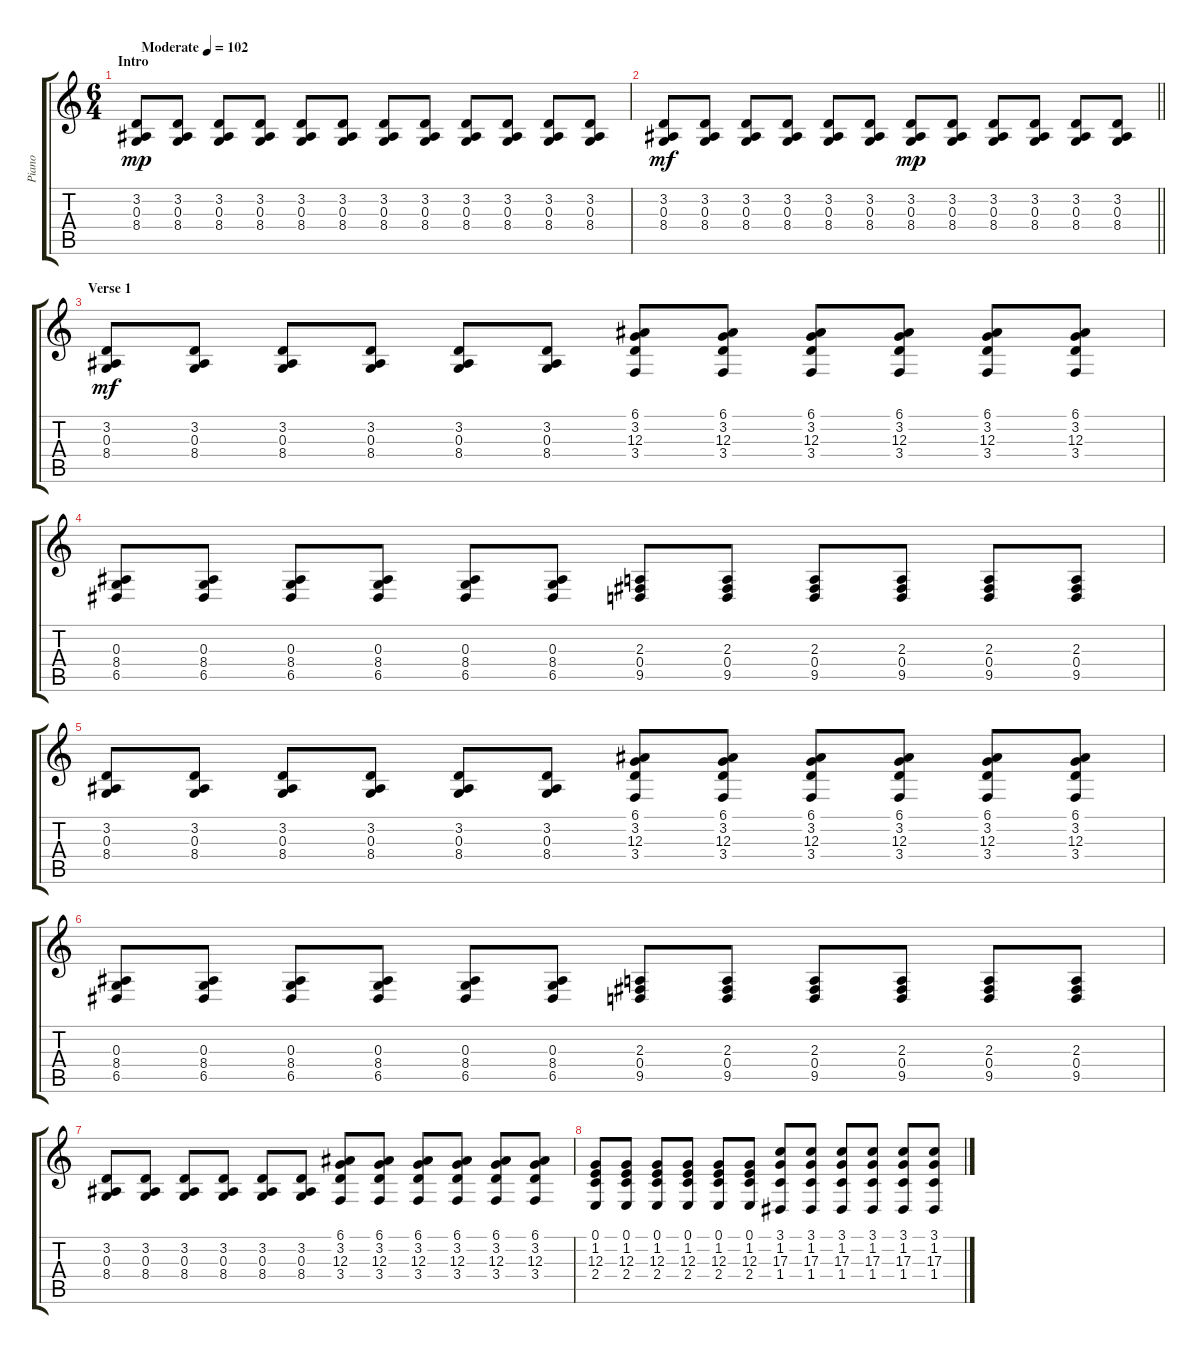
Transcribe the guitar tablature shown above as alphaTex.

\track ("Piano" "Piano") {instrument acousticgrandpiano}
\staff {score tabs}
\tuning (E4 B3 G3 D3 A2 E2) {hide}
\ts (6 4)
\section ("" "Intro")
\tempo (102 "Moderate")
\clef g2
\ks c
(3.2 0.3 8.4).8{dy mp instrument acousticgrandpiano} (3.2 0.3 8.4).8 (3.2 0.3 8.4).8 (3.2 0.3 8.4).8 (3.2 0.3 8.4).8 (3.2 0.3 8.4).8 (3.2 0.3 8.4).8 (3.2 0.3 8.4).8 (3.2 0.3 8.4).8 (3.2 0.3 8.4).8 (3.2 0.3 8.4).8 (3.2 0.3 8.4).8 |
\barLineRight lightlight
(3.2 0.3 8.4).8{dy mf} (3.2 0.3 8.4).8 (3.2 0.3 8.4).8 (3.2 0.3 8.4).8 (3.2 0.3 8.4).8 (3.2 0.3 8.4).8 (3.2 0.3 8.4).8{dy mp} (3.2 0.3 8.4).8 (3.2 0.3 8.4).8 (3.2 0.3 8.4).8 (3.2 0.3 8.4).8 (3.2 0.3 8.4).8 |
\section ("" "Verse 1")
(3.2 0.3 8.4).8{dy mf} (3.2 0.3 8.4).8 (3.2 0.3 8.4).8 (3.2 0.3 8.4).8 (3.2 0.3 8.4).8 (3.2 0.3 8.4).8 (6.1 3.2 12.3 3.4).8 (6.1 3.2 12.3 3.4).8 (6.1 3.2 12.3 3.4).8 (6.1 3.2 12.3 3.4).8 (6.1 3.2 12.3 3.4).8 (6.1 3.2 12.3 3.4).8 |
(0.3 8.4 6.5).8 (0.3 8.4 6.5).8 (0.3 8.4 6.5).8 (0.3 8.4 6.5).8 (0.3 8.4 6.5).8 (0.3 8.4 6.5).8 (2.3 0.4 9.5).8 (2.3 0.4 9.5).8 (2.3 0.4 9.5).8 (2.3 0.4 9.5).8 (2.3 0.4 9.5).8 (2.3 0.4 9.5).8 |
(3.2 0.3 8.4).8 (3.2 0.3 8.4).8 (3.2 0.3 8.4).8 (3.2 0.3 8.4).8 (3.2 0.3 8.4).8 (3.2 0.3 8.4).8 (6.1 3.2 12.3 3.4).8 (6.1 3.2 12.3 3.4).8 (6.1 3.2 12.3 3.4).8 (6.1 3.2 12.3 3.4).8 (6.1 3.2 12.3 3.4).8 (6.1 3.2 12.3 3.4).8 |
(0.3 8.4 6.5).8 (0.3 8.4 6.5).8 (0.3 8.4 6.5).8 (0.3 8.4 6.5).8 (0.3 8.4 6.5).8 (0.3 8.4 6.5).8 (2.3 0.4 9.5).8 (2.3 0.4 9.5).8 (2.3 0.4 9.5).8 (2.3 0.4 9.5).8 (2.3 0.4 9.5).8 (2.3 0.4 9.5).8 |
(3.2 0.3 8.4).8 (3.2 0.3 8.4).8 (3.2 0.3 8.4).8 (3.2 0.3 8.4).8 (3.2 0.3 8.4).8 (3.2 0.3 8.4).8 (6.1 3.2 12.3 3.4).8 (6.1 3.2 12.3 3.4).8 (6.1 3.2 12.3 3.4).8 (6.1 3.2 12.3 3.4).8 (6.1 3.2 12.3 3.4).8 (6.1 3.2 12.3 3.4).8 |
(0.1 1.2 12.3 2.4).8 (0.1 1.2 12.3 2.4).8 (0.1 1.2 12.3 2.4).8 (0.1 1.2 12.3 2.4).8 (0.1 1.2 12.3 2.4).8 (0.1 1.2 12.3 2.4).8 (3.1 1.2 17.3 1.4).8 (3.1 1.2 17.3 1.4).8 (3.1 1.2 17.3 1.4).8 (3.1 1.2 17.3 1.4).8 (3.1 1.2 17.3 1.4).8 (3.1 1.2 17.3 1.4).8
